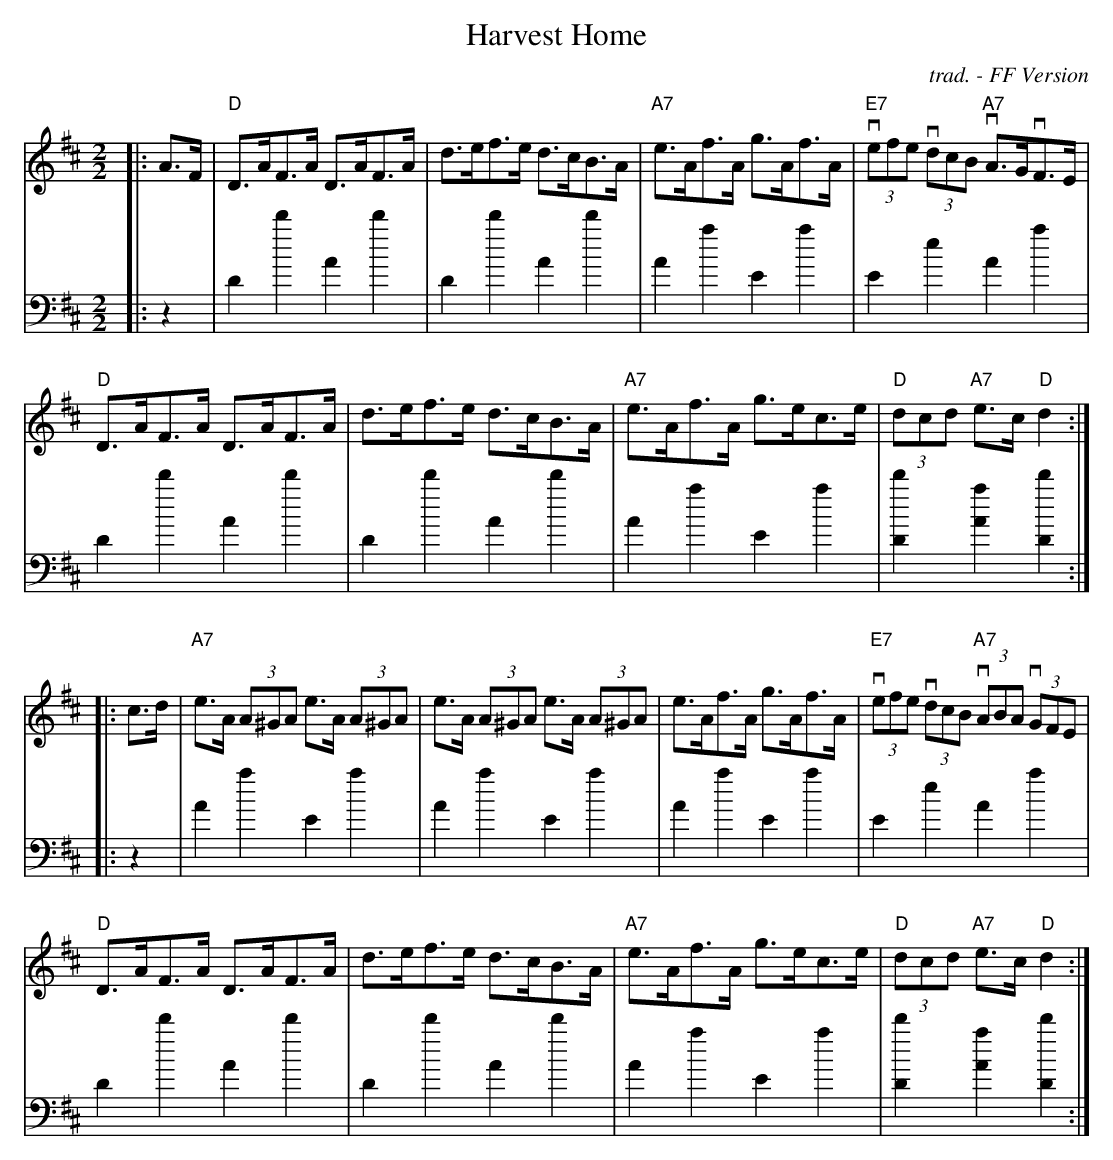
X:1
T:Harvest Home
C:trad. - FF Version
M:2/2
L:1/8
V: 1 clef=treble
V: 2 clef=bass
K:D
[V: 1] |: A>F|"D"D>AF>A D>AF>A|d>ef>e d>cB>A|"A7"e>Af>A g>Af>A|"E7" !downbow!(3efe !downbow!(3dcB "A7"!downbow!A>G!downbow!F>E|
[V: 2] |: z2 |D2 d'2 A2 d'2|D2 d'2 A2 d'2|A2 a2 E2 a2|E2 e2 A2 a2|
[V: 1] "D"D>AF>A D>AF>A|d>ef>e d>cB>A|"A7"e>Af>A g>ec>e |"D"(3dcd "A7"e>c "D"d2 :|
[V: 2] D2 d'2 A2 d'2|D2 d'2 A2 d'2|A2 a2 E2 a2|[D2d'2] [A2a2] [D2d'2] :|
[V: 1] |: c>d|"A7"e>A (3A^GA e>A (3A^GA |e>A (3A^GA e>A (3A^GA |e>Af>A g>Af>A|"E7" !downbow!(3efe !downbow!(3dcB "A7" !downbow!(3ABA !downbow!(3GFE|
[V: 2] |: z2|A2 a2 E2 a2|A2 a2 E2 a2|A2 a2 E2 a2|E2 e2 A2 a2|
[V: 1] "D"D>AF>A D>AF>A|d>ef>e d>cB>A|"A7"e>Af>A g>ec>e|"D"(3dcd "A7"e>c "D"d2 :|
[V: 2] D2 d'2 A2 d'2|D2 d'2 A2 d'2|A2 a2 E2 a2|[D2d'2] [A2a2] [D2d'2] :|
